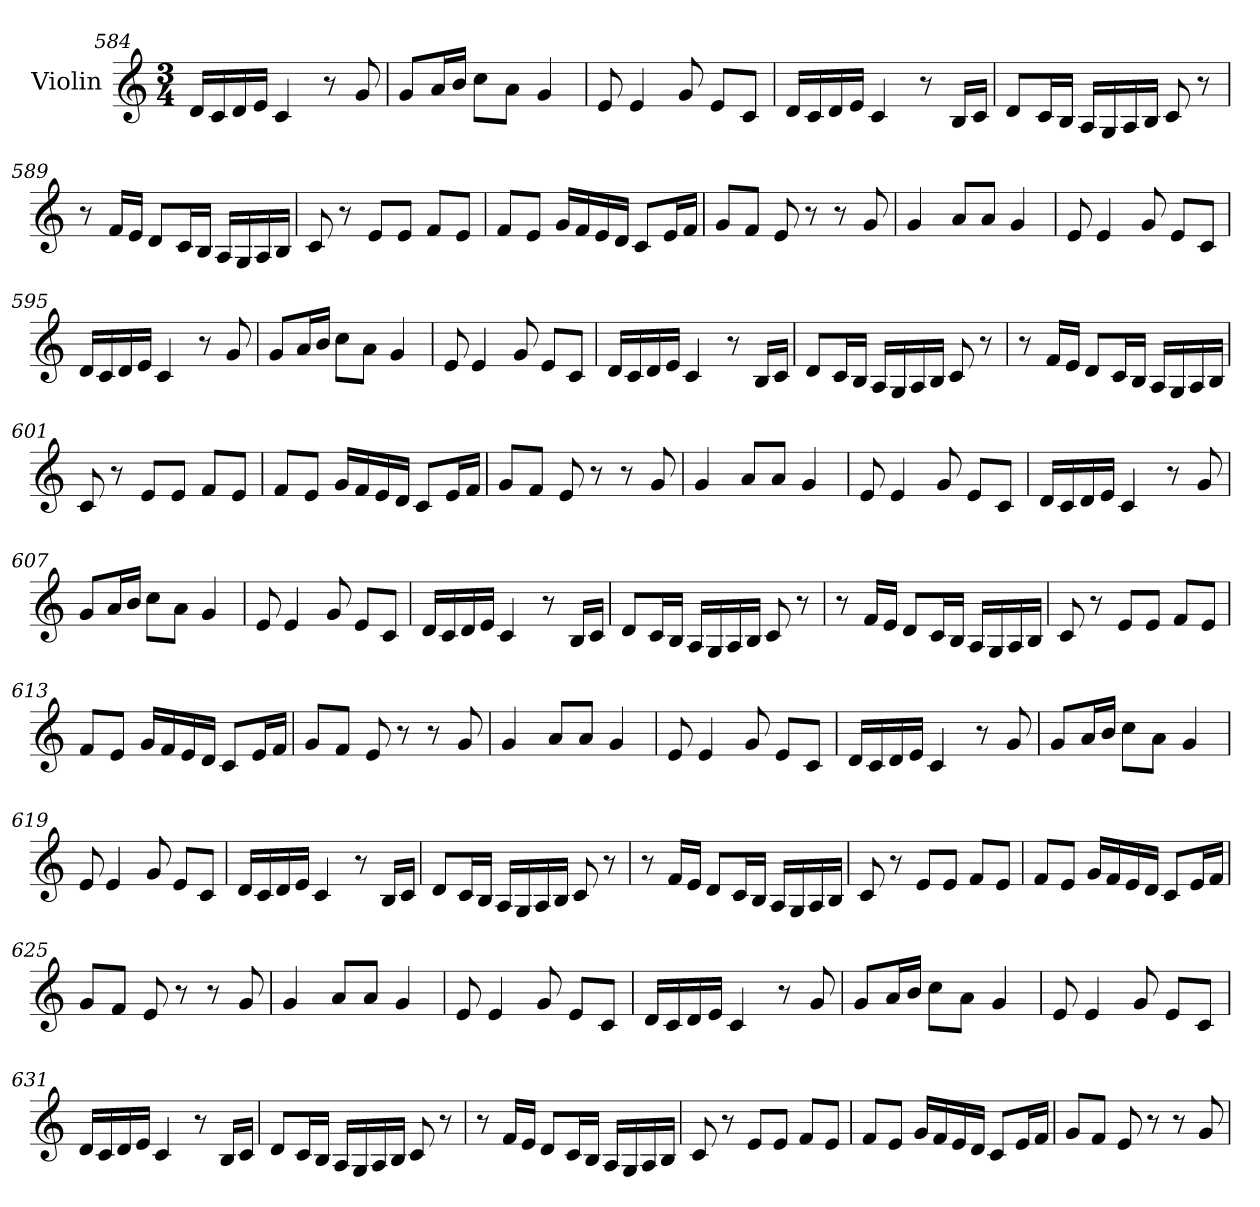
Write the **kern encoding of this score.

**kern
*part1
*staff1
*I"Violin
!!LO:PB:g=z
*clefG2
*k[]
*C:
*M3/4
=584
16d/LL
16c/
16d/
16e/JJ
4c/
8r
8g/
=585
8g/L
16a/L
16b/JJ
8cc\L
8a\J
4g/
=586
8e/
4e/
8g/
8e/L
8c/J
=587
16d/LL
16c/
16d/
16e/JJ
4c/
8r
16B/LL
16c/JJ
!!LO:PB:g=z
=588
8d/L
16c/L
16B/JJ
16A/LL
16G/
16A/
16B/JJ
8c/
8r
=589
8r
16f/LL
16e/JJ
8d/L
16c/L
16B/JJ
16A/LL
16G/
16A/
16B/JJ
=590
8c/
8r
8e/L
8e/J
8f/L
8e/J
!!LO:PB:g=z
=591
8f/L
8e/J
16g/LL
16f/
16e/
16d/JJ
8c/L
16e/L
16f/JJ
!!LO:PB:g=z
=592
8g/L
8f/J
8e/
8r
8r
8g/
=593
4g/
8a/L
8a/J
4g/
=594
8e/
4e/
8g/
8e/L
8c/J
=595
16d/LL
16c/
16d/
16e/JJ
4c/
8r
8g/
!!LO:PB:g=z
=596
8g/L
16a/L
16b/JJ
8cc\L
8a\J
4g/
!!LO:PB:g=z
=597
8e/
4e/
8g/
8e/L
8c/J
=598
16d/LL
16c/
16d/
16e/JJ
4c/
8r
16B/LL
16c/JJ
=599
8d/L
16c/L
16B/JJ
16A/LL
16G/
16A/
16B/JJ
8c/
8r
!!LO:PB:g=z
=600
8r
16f/LL
16e/JJ
8d/L
16c/L
16B/JJ
16A/LL
16G/
16A/
16B/JJ
!!LO:PB:g=z
=601
8c/
8r
8e/L
8e/J
8f/L
8e/J
=602
8f/L
8e/J
16g/LL
16f/
16e/
16d/JJ
8c/L
16e/L
16f/JJ
=603
8g/L
8f/J
8e/
8r
8r
8g/
=604
4g/
8a/L
8a/J
4g/
!!LO:PB:g=z
=605
8e/
4e/
8g/
8e/L
8c/J
=606
16d/LL
16c/
16d/
16e/JJ
4c/
8r
8g/
!!LO:PB:g=z
=607
8g/L
16a/L
16b/JJ
8cc\L
8a\J
4g/
=608
8e/
4e/
8g/
8e/L
8c/J
=609
16d/LL
16c/
16d/
16e/JJ
4c/
8r
16B/LL
16c/JJ
!!LO:PB:g=z
=610
8d/L
16c/L
16B/JJ
16A/LL
16G/
16A/
16B/JJ
8c/
8r
!!LO:PB:g=z
=611
8r
16f/LL
16e/JJ
8d/L
16c/L
16B/JJ
16A/LL
16G/
16A/
16B/JJ
=612
8c/
8r
8e/L
8e/J
8f/L
8e/J
=613
8f/L
8e/J
16g/LL
16f/
16e/
16d/JJ
8c/L
16e/L
16f/JJ
!!LO:PB:g=z
=614
8g/L
8f/J
8e/
8r
8r
8g/
=615
4g/
8a/L
8a/J
4g/
!!LO:PB:g=z
=616
8e/
4e/
8g/
8e/L
8c/J
=617
16d/LL
16c/
16d/
16e/JJ
4c/
8r
8g/
=618
8g/L
16a/L
16b/JJ
8cc\L
8a\J
4g/
=619
8e/
4e/
8g/
8e/L
8c/J
!!LO:PB:g=z
=620
16d/LL
16c/
16d/
16e/JJ
4c/
8r
16B/LL
16c/JJ
!!LO:PB:g=z
=621
8d/L
16c/L
16B/JJ
16A/LL
16G/
16A/
16B/JJ
8c/
8r
=622
8r
16f/LL
16e/JJ
8d/L
16c/L
16B/JJ
16A/LL
16G/
16A/
16B/JJ
=623
8c/
8r
8e/L
8e/J
8f/L
8e/J
=624
8f/L
8e/J
16g/LL
16f/
16e/
16d/JJ
8c/L
16e/L
16f/JJ
!!LO:PB:g=z
=625
8g/L
8f/J
8e/
8r
8r
8g/
=626
4g/
8a/L
8a/J
4g/
=627
8e/
4e/
8g/
8e/L
8c/J
=628
16d/LL
16c/
16d/
16e/JJ
4c/
8r
8g/
!!LO:PB:g=z
=629
8g/L
16a/L
16b/JJ
8cc\L
8a\J
4g/
!!LO:PB:g=z
=630
8e/
4e/
8g/
8e/L
8c/J
=631
16d/LL
16c/
16d/
16e/JJ
4c/
8r
16B/LL
16c/JJ
=632
8d/L
16c/L
16B/JJ
16A/LL
16G/
16A/
16B/JJ
8c/
8r
!!LO:PB:g=z
=633
8r
16f/LL
16e/JJ
8d/L
16c/L
16B/JJ
16A/LL
16G/
16A/
16B/JJ
!!LO:PB:g=z
=634
8c/
8r
8e/L
8e/J
8f/L
8e/J
=635
8f/L
8e/J
16g/LL
16f/
16e/
16d/JJ
8c/L
16e/L
16f/JJ
=636
8g/L
8f/J
8e/
8r
8r
8g/
=
*-
